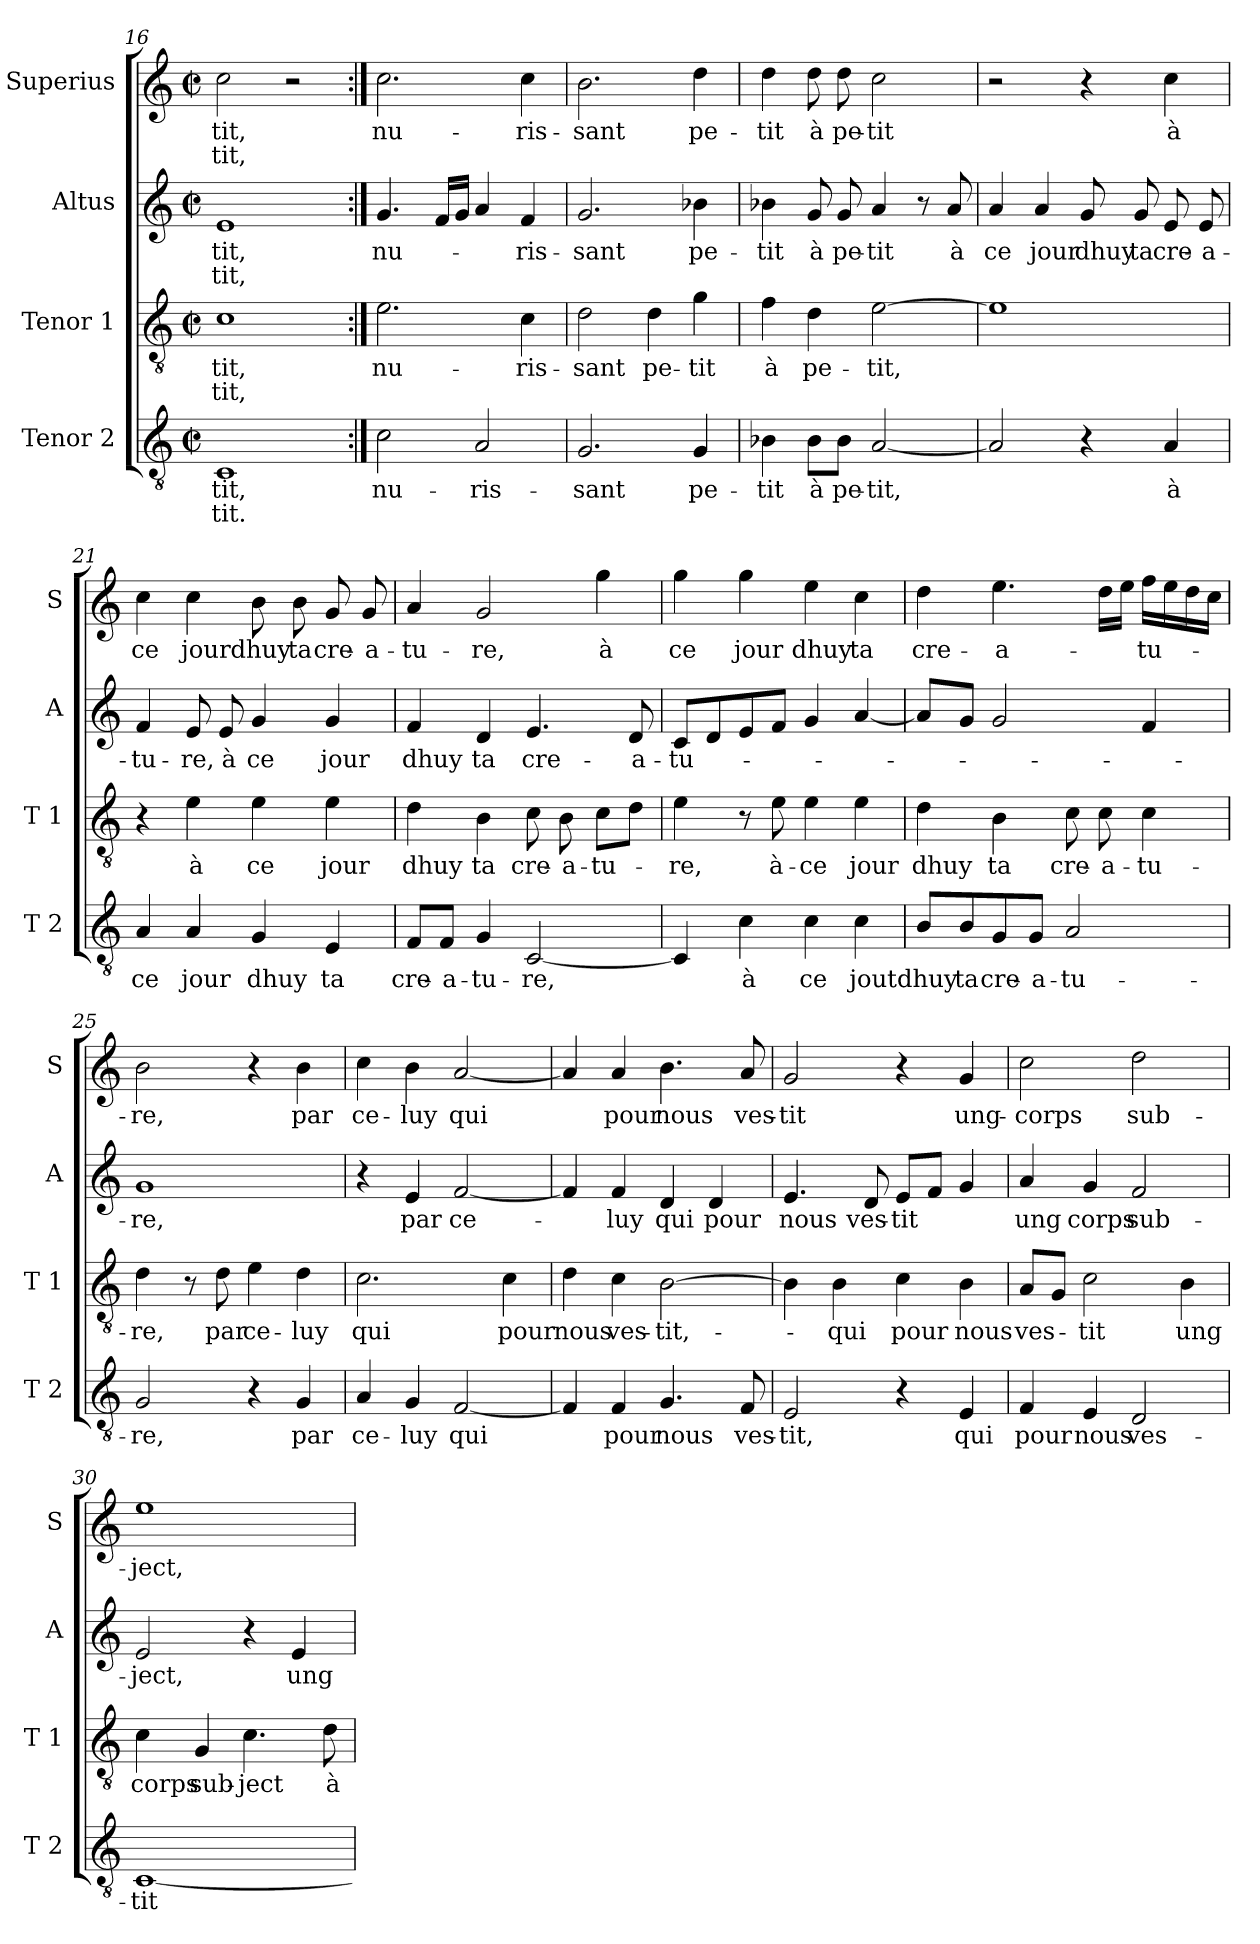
**kern	**text	**text	**kern	**text	**text	**kern	**text	**text	**kern	**text	**text
*part4	*part4	*part4	*part3	*part3	*part3	*part2	*part2	*part2	*part1	*part1	*part1
*staff4	*staff4	*staff4	*staff3	*staff3	*staff3	*staff2	*staff2	*staff2	*staff1	*staff1	*staff1
*I"Tenor 2	*	*	*I"Tenor 1	*	*	*I"Altus	*	*	*I"Superius	*	*
*I'T 2	*	*	*I'T 1	*	*	*I'A	*	*	*I'S	*	*
!!LO:PB:g=z
*clefGv2	*	*	*clefGv2	*	*	*clefG2	*	*	*clefG2	*	*
*k[]	*	*	*k[]	*	*	*k[]	*	*	*k[]	*	*
*C:	*	*	*C:	*	*	*C:	*	*	*C:	*	*
*M2/2	*	*	*M2/2	*	*	*M2/2	*	*	*M2/2	*	*
*met(c|)	*	*	*met(c|)	*	*	*met(c|)	*	*	*met(c|)	*	*
=16	=16	=16	=16	=16	=16	=16	=16	=16	=16	=16	=16
1C	-tit,	-tit.	1c	-tit,	-tit,	1e	-tit,	-tit,	2cc\	-tit,	-tit,
.	.	.	.	.	.	.	.	.	2r	.	.
=17:|!	=17:|!	=17:|!	=17:|!	=17:|!	=17:|!	=17:|!	=17:|!	=17:|!	=17:|!	=17:|!	=17:|!
2c\	nu-	.	2.e\	nu-	.	4.g/	nu-	.	2.cc\	nu-	.
.	.	.	.	.	.	16f/LL	.	.	.	.	.
.	.	.	.	.	.	16g/JJ	.	.	.	.	.
2A/	-ris-	.	.	.	.	4a/	.	.	.	.	.
.	.	.	4c\	-ris-	.	4f/	-ris-	.	4cc\	-ris-	.
=18	=18	=18	=18	=18	=18	=18	=18	=18	=18	=18	=18
2.G/	-sant	.	2d\	-sant	.	2.g/	-sant	.	2.b\	-sant	.
.	.	.	4d\	pe-	.	.	.	.	.	.	.
4G/	pe-	.	4g\	-tit	.	4b-X\	pe-	.	4dd\	pe-	.
=19	=19	=19	=19	=19	=19	=19	=19	=19	=19	=19	=19
4B-X\	-tit	.	4f\	à	.	4b-X\	-tit	.	4dd\	-tit	.
8B-\L	à	.	4d\	pe-	.	8g/	à	.	8dd\	à	.
8B-\J	pe-	.	.	.	.	8g/	pe-	.	8dd\	pe-	.
[2A/	-tit,	.	[2e\	-tit,	.	4a/	-tit	.	2cc\	-tit	.
.	.	.	.	.	.	8r	.	.	.	.	.
.	.	.	.	.	.	8a/	à	.	.	.	.
=20	=20	=20	=20	=20	=20	=20	=20	=20	=20	=20	=20
2A/]	.	.	1e]	.	.	4a/	ce	.	2r	.	.
.	.	.	.	.	.	4a/	jour	.	.	.	.
4r	.	.	.	.	.	8g/	dhuy	.	4r	.	.
.	.	.	.	.	.	8g/	ta	.	.	.	.
4A/	à	.	.	.	.	8e/	cre-	.	4cc\	à	.
.	.	.	.	.	.	8e/	-a-	.	.	.	.
!!LO:LB:g=z
=21	=21	=21	=21	=21	=21	=21	=21	=21	=21	=21	=21
4A/	ce	.	4r	.	.	4f/	-tu-	.	4cc\	ce	.
4A/	jour	.	4e\	à	.	8e/	-re,	.	4cc\	jour	.
.	.	.	.	.	.	8e/	à	.	.	.	.
4G/	dhuy	.	4e\	ce	.	4g/	ce	.	8b\	dhuy	.
.	.	.	.	.	.	.	.	.	8b\	ta	.
4E/	ta	.	4e\	jour	.	4g/	jour	.	8g/	cre-	.
.	.	.	.	.	.	.	.	.	8g/	-a-	.
=22	=22	=22	=22	=22	=22	=22	=22	=22	=22	=22	=22
8F/L	cre-	.	4d\	dhuy	.	4f/	dhuy	.	4a/	-tu-	.
8F/J	-a-	.	.	.	.	.	.	.	.	.	.
4G/	-tu-	.	4B\	ta	.	4d/	ta	.	2g/	-re,	.
[2C/	-re,	.	8c\	cre-	.	4.e/	cre-	.	.	.	.
.	.	.	8B\	-a-	.	.	.	.	.	.	.
.	.	.	8c\L	-tu-	.	.	.	.	4gg\	à	.
.	.	.	8d\J	.	.	8d/	-a-	.	.	.	.
=23	=23	=23	=23	=23	=23	=23	=23	=23	=23	=23	=23
4C/]	.	.	4e\	-re,	.	8c/L	-tu-	.	4gg\	ce	.
.	.	.	.	.	.	8d/	.	.	.	.	.
4c\	à	.	8r	.	.	8e/	.	.	4gg\	jour	.
.	.	.	8e\	à-	.	8f/J	.	.	.	.	.
4c\	ce	.	4e\	-ce	.	4g/	.	.	4ee\	dhuy	.
4c\	jout	.	4e\	jour	.	[4a/	.	.	4cc\	ta	.
=24	=24	=24	=24	=24	=24	=24	=24	=24	=24	=24	=24
8B/L	dhuy	.	4d\	dhuy	.	8a/L]	.	.	4dd\	cre-	.
8B/	ta	.	.	.	.	8g/J	.	.	.	.	.
8G/	cre-	.	4B\	ta	.	2g/	.	.	4.ee\	-a-	.
8G/J	-a-	.	.	.	.	.	.	.	.	.	.
2A/	-tu-	.	8c\	cre-	.	.	.	.	.	.	.
.	.	.	8c\	-a-	.	.	.	.	16dd\LL	.	.
.	.	.	.	.	.	.	.	.	16ee\JJ	.	.
.	.	.	4c\	-tu-	.	4f/	.	.	16ff\LL	-tu-	.
.	.	.	.	.	.	.	.	.	16ee\	.	.
.	.	.	.	.	.	.	.	.	16dd\	.	.
.	.	.	.	.	.	.	.	.	16cc\JJ	.	.
!!LO:LB:g=z
=25	=25	=25	=25	=25	=25	=25	=25	=25	=25	=25	=25
2G/	-re,	.	4d\	-re,	.	1g	-re,	.	2b\	-re,	.
.	.	.	8r	.	.	.	.	.	.	.	.
.	.	.	8d\	par	.	.	.	.	.	.	.
4r	.	.	4e\	ce-	.	.	.	.	4r	.	.
4G/	par	.	4d\	-luy	.	.	.	.	4b\	par	.
=26	=26	=26	=26	=26	=26	=26	=26	=26	=26	=26	=26
4A/	ce-	.	2.c\	qui	.	4r	.	.	4cc\	ce-	.
4G/	-luy	.	.	.	.	4e/	par	.	4b\	-luy	.
[2F/	qui	.	.	.	.	[2f/	ce-	.	[2a/	qui	.
.	.	.	4c\	pour	.	.	.	.	.	.	.
=27	=27	=27	=27	=27	=27	=27	=27	=27	=27	=27	=27
4F/]	.	.	4d\	nous	.	4f/]	.	.	4a/]	.	.
4F/	pour	.	4c\	ves-	.	4f/	-luy	.	4a/	pour	.
4.G/	nous	.	[2B\	-tit,-	.	4d/	qui	.	4.b\	nous	.
.	.	.	.	.	.	4d/	pour	.	.	.	.
8F/	ves-	.	.	.	.	.	.	.	8a/	ves-	.
=28	=28	=28	=28	=28	=28	=28	=28	=28	=28	=28	=28
2E/	-tit,	.	4B\]	.	.	4.e/	nous	.	2g/	-tit	.
.	.	.	4B\	-qui	.	.	.	.	.	.	.
.	.	.	.	.	.	8d/	ves-	.	.	.	.
4r	.	.	4c\	pour	.	8e/L	-tit	.	4r	.	.
.	.	.	.	.	.	8f/J	.	.	.	.	.
4E/	qui	.	4B\	nous	.	4g/	.	.	4g/	ung-	.
=29	=29	=29	=29	=29	=29	=29	=29	=29	=29	=29	=29
4F/	pour	.	8A/L	ves-	.	4a/	ung	.	2cc\	-corps	.
.	.	.	8G/J	.	.	.	.	.	.	.	.
4E/	nous	.	2c\	-tit	.	4g/	corps	.	.	.	.
2D/	ves-	.	.	.	.	2f/	sub-	.	2dd\	sub-	.
.	.	.	4B\	ung	.	.	.	.	.	.	.
!!LO:PB:g=z
=30	=30	=30	=30	=30	=30	=30	=30	=30	=30	=30	=30
[1C	-tit	.	4c\	corps	.	2e/	-ject,	.	1ee	-ject,	.
.	.	.	4G/	sub-	.	.	.	.	.	.	.
.	.	.	4.c\	-ject	.	4r	.	.	.	.	.
.	.	.	.	.	.	4e/	ung	.	.	.	.
.	.	.	8d\	à	.	.	.	.	.	.	.
=	=	=	=	=	=	=	=	=	=	=	=
*-	*-	*-	*-	*-	*-	*-	*-	*-	*-	*-	*-
